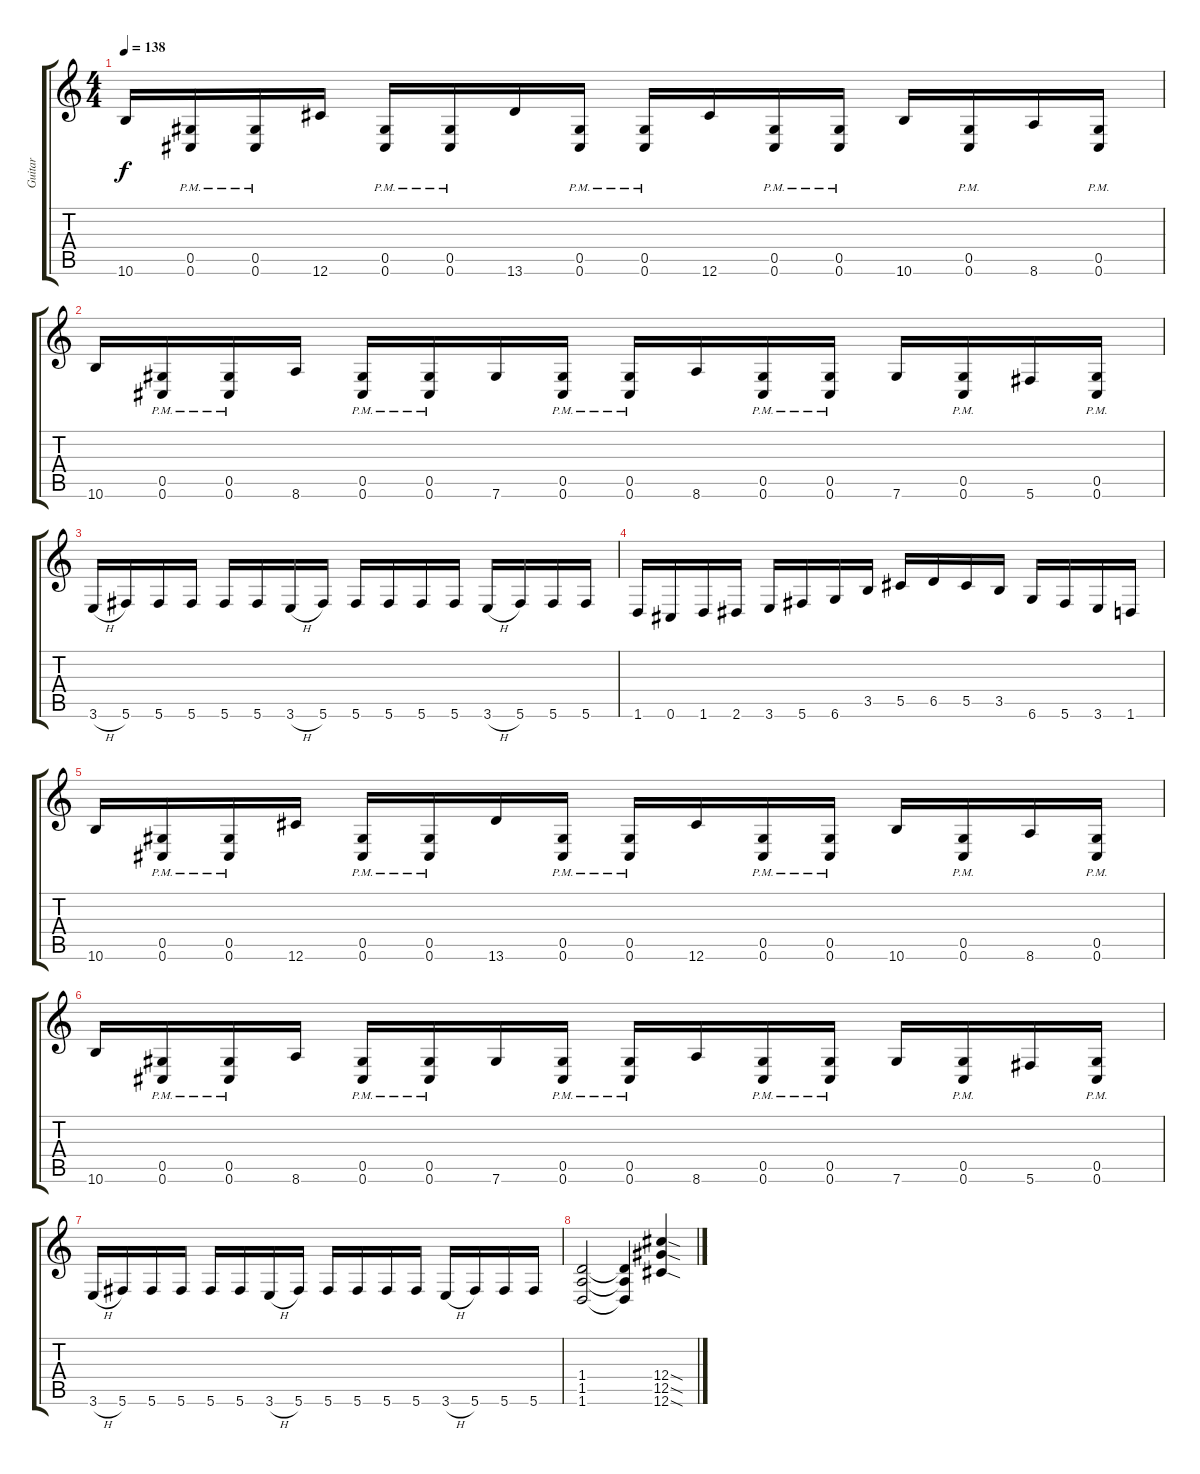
\track ("Guitar" "Guitar") {instrument distortionguitar}
\staff {score tabs}
\tuning (Eb4 Bb3 Gb3 Db3 Ab2 Db2) {hide}
\ts (4 4)
\tempo 138
\clef g2
\ks c
10.6.16{dy f} (0.5{pm} 0.6{pm}).16 (0.5{pm} 0.6{pm}).16 12.6.16 (0.5{pm} 0.6{pm}).16 (0.5{pm} 0.6{pm}).16 13.6.16 (0.5{pm} 0.6{pm}).16 (0.5{pm} 0.6{pm}).16 12.6.16 (0.5{pm} 0.6{pm}).16 (0.5{pm} 0.6{pm}).16 10.6.16 (0.5{pm} 0.6{pm}).16 8.6.16 (0.5{pm} 0.6{pm}).16 |
10.6.16 (0.5{pm} 0.6{pm}).16 (0.5{pm} 0.6{pm}).16 8.6.16 (0.5{pm} 0.6{pm}).16 (0.5{pm} 0.6{pm}).16 7.6.16 (0.5{pm} 0.6{pm}).16 (0.5{pm} 0.6{pm}).16 8.6.16 (0.5{pm} 0.6{pm}).16 (0.5{pm} 0.6{pm}).16 7.6.16 (0.5{pm} 0.6{pm}).16 5.6.16 (0.5{pm} 0.6{pm}).16 |
3.6{h}.16 5.6.16 5.6.16 5.6.16 5.6.16 5.6.16 3.6{h}.16 5.6.16 5.6.16 5.6.16 5.6.16 5.6.16 3.6{h}.16 5.6.16 5.6.16 5.6.16 |
1.6.16 0.6.16 1.6.16 2.6.16 3.6.16 5.6.16 6.6.16 3.5.16 5.5.16 6.5.16 5.5.16 3.5.16 6.6.16 5.6.16 3.6.16 1.6.16 |
10.6.16 (0.5{pm} 0.6{pm}).16 (0.5{pm} 0.6{pm}).16 12.6.16 (0.5{pm} 0.6{pm}).16 (0.5{pm} 0.6{pm}).16 13.6.16 (0.5{pm} 0.6{pm}).16 (0.5{pm} 0.6{pm}).16 12.6.16 (0.5{pm} 0.6{pm}).16 (0.5{pm} 0.6{pm}).16 10.6.16 (0.5{pm} 0.6{pm}).16 8.6.16 (0.5{pm} 0.6{pm}).16 |
10.6.16 (0.5{pm} 0.6{pm}).16 (0.5{pm} 0.6{pm}).16 8.6.16 (0.5{pm} 0.6{pm}).16 (0.5{pm} 0.6{pm}).16 7.6.16 (0.5{pm} 0.6{pm}).16 (0.5{pm} 0.6{pm}).16 8.6.16 (0.5{pm} 0.6{pm}).16 (0.5{pm} 0.6{pm}).16 7.6.16 (0.5{pm} 0.6{pm}).16 5.6.16 (0.5{pm} 0.6{pm}).16 |
3.6{h}.16 5.6.16 5.6.16 5.6.16 5.6.16 5.6.16 3.6{h}.16 5.6.16 5.6.16 5.6.16 5.6.16 5.6.16 3.6{h}.16 5.6.16 5.6.16 5.6.16 |
(1.4 1.5 1.6).2 (1.4{t} 1.5{t} 1.6{t}).4 (12.4{sod} 12.5{sod} 12.6{sod}).4
